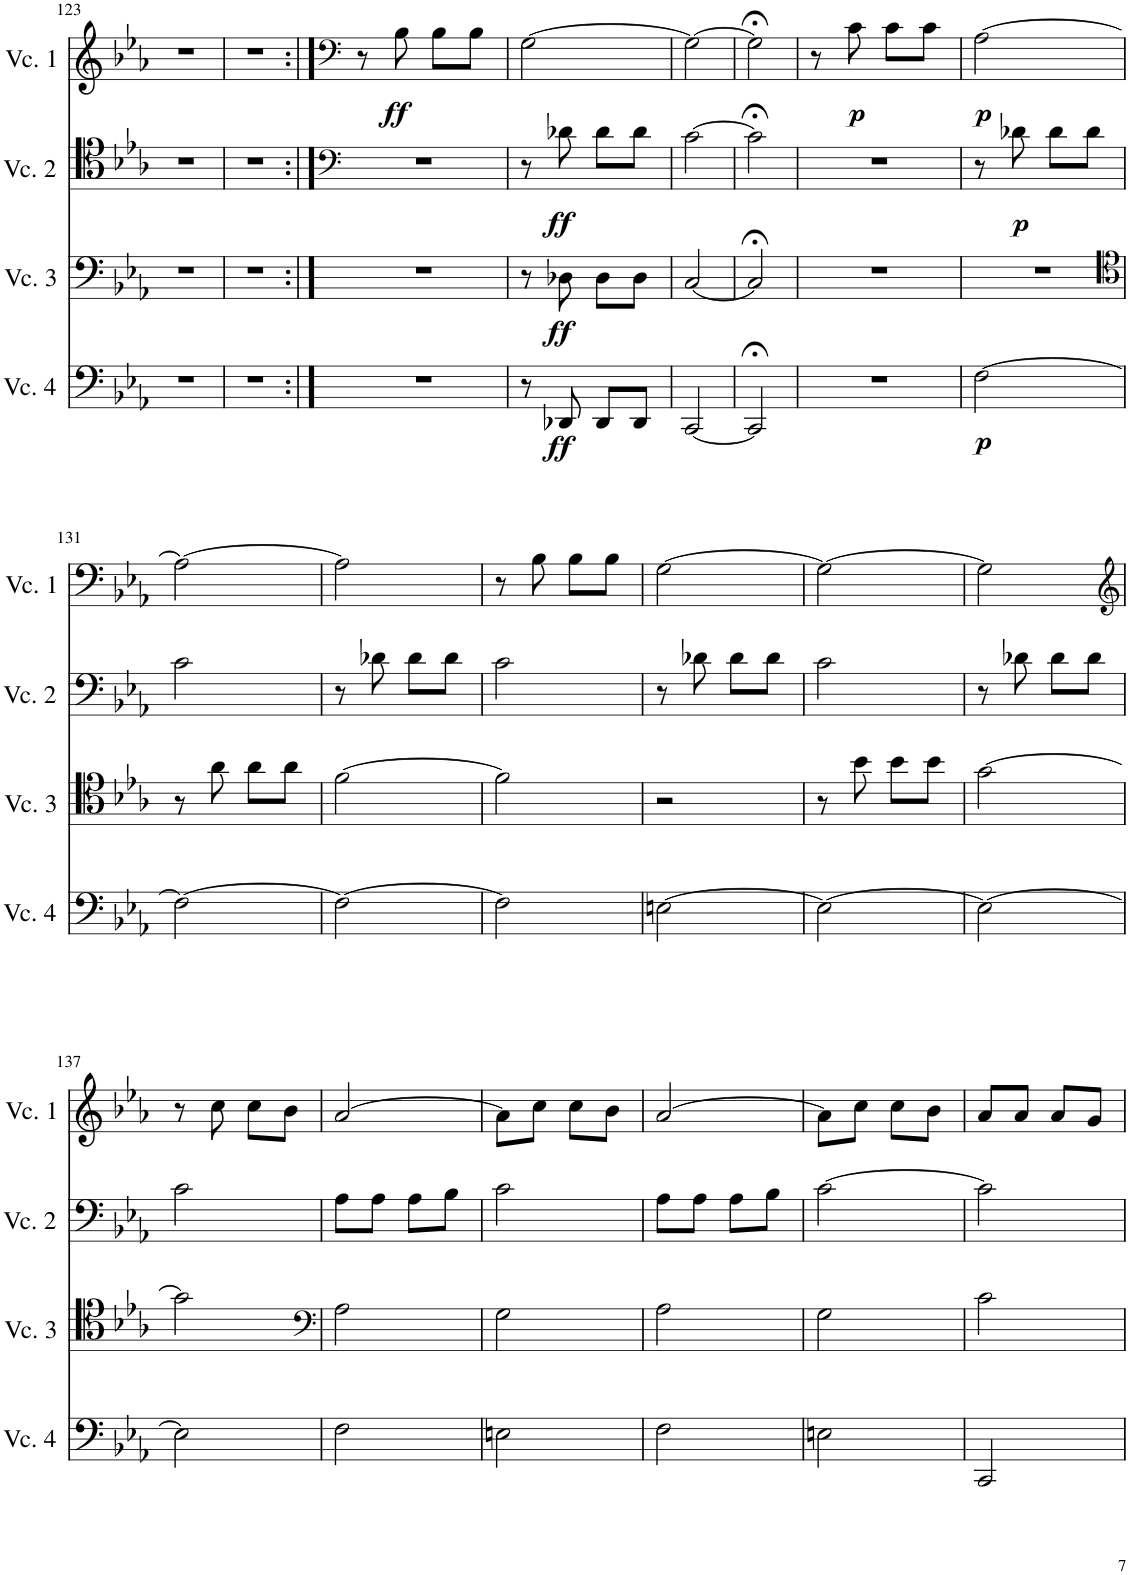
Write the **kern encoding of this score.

**kern	**dynam	**kern	**dynam	**kern	**dynam	**kern	**dynam
*part4	*part4	*part3	*part3	*part2	*part2	*part1	*part1
*staff4	*staff4	*staff3	*staff3	*staff2	*staff2	*staff1	*staff1
*I"Cello 4	*	*I"Cello 3	*	*I"Cello 2	*	*I"Cello 1	*
!!LO:PB:g=z
*clefF4	*	*clefF4	*	*clefC4	*	*clefG2	*
*k[b-e-a-]	*	*k[b-e-a-]	*	*k[b-e-a-]	*	*k[b-e-a-]	*
*M2/4	*	*M2/4	*	*M2/4	*	*M2/4	*
=123	=123	=123	=123	=123	=123	=123	=123
2r	.	2r	.	2r	.	2r	.
=124	=124	=124	=124	=124	=124	=124	=124
2r	.	2r	.	2r	.	2r	.
=125:|!	=125:|!	=125:|!	=125:|!	=125:|!	=125:|!	=125:|!	=125:|!
*	*	*	*	*clefF4	*	*clefF4	*
2r	.	2r	.	2r	.	8r	.
!	!	!	!	!	!	!	!LO:DY:b
.	.	.	.	.	.	8B-\	ff
.	.	.	.	.	.	8B-\L	.
.	.	.	.	.	.	8B-\J	.
=126	=126	=126	=126	=126	=126	=126	=126
8r	.	8r	.	8r	.	[2G\	.
!	!LO:DY:b	!	!LO:DY:b	!	!LO:DY:b	!	!
8DD-X/	ff	8D-X\	ff	8d-X\	ff	.	.
8DD-/L	.	8D-\L	.	8d-\L	.	.	.
8DD-/J	.	8D-\J	.	8d-\J	.	.	.
=127	=127	=127	=127	=127	=127	=127	=127
[2CC/	.	[2C/	.	[2c\	.	2G\_	.
=128	=128	=128	=128	=128	=128	=128	=128
2CC;</]	.	2C;</]	.	2c;<\]	.	2G;<\]	.
=129	=129	=129	=129	=129	=129	=129	=129
2r	.	2r	.	2r	.	8r	.
!	!	!	!	!	!	!	!LO:DY:b
.	.	.	.	.	.	8c\	p
.	.	.	.	.	.	8c\L	.
.	.	.	.	.	.	8c\J	.
=130	=130	=130	=130	=130	=130	=130	=130
!	!LO:DY:b	!	!	!	!	!	!LO:DY:b
[2F\	p	2r	.	8r	.	[2A-\	p
!	!	!	!	!	!LO:DY:b	!	!
.	.	.	.	8d-X\	p	.	.
.	.	.	.	8d-\L	.	.	.
.	.	.	.	8d-\J	.	.	.
!!LO:LB:g=z
=131	=131	=131	=131	=131	=131	=131	=131
*	*	*clefC4	*	*	*	*	*
2F\_	.	8r	.	2c\	.	2A-\_	.
.	.	8a-\	.	.	.	.	.
.	.	8a-\L	.	.	.	.	.
.	.	8a-\J	.	.	.	.	.
=132	=132	=132	=132	=132	=132	=132	=132
2F\_	.	[2f\	.	8r	.	2A-\]	.
.	.	.	.	8d-X\	.	.	.
.	.	.	.	8d-\L	.	.	.
.	.	.	.	8d-\J	.	.	.
=133	=133	=133	=133	=133	=133	=133	=133
2F\]	.	2f\]	.	2c\	.	8r	.
.	.	.	.	.	.	8B-\	.
.	.	.	.	.	.	8B-\L	.
.	.	.	.	.	.	8B-\J	.
=134	=134	=134	=134	=134	=134	=134	=134
[2En\	.	2r	.	8r	.	[2G\	.
.	.	.	.	8d-X\	.	.	.
.	.	.	.	8d-\L	.	.	.
.	.	.	.	8d-\J	.	.	.
=135	=135	=135	=135	=135	=135	=135	=135
2E\_	.	8r	.	2c\	.	2G\_	.
.	.	8b-\	.	.	.	.	.
.	.	8b-\L	.	.	.	.	.
.	.	8b-\J	.	.	.	.	.
=136	=136	=136	=136	=136	=136	=136	=136
2E\_	.	[2g\	.	8r	.	2G\]	.
.	.	.	.	8d-X\	.	.	.
.	.	.	.	8d-\L	.	.	.
.	.	.	.	8d-\J	.	.	.
!!LO:LB:g=z
=137	=137	=137	=137	=137	=137	=137	=137
*	*	*	*	*	*	*clefG2	*
2E\]	.	2g\]	.	2c\	.	8r	.
.	.	.	.	.	.	8cc\	.
.	.	.	.	.	.	8cc\L	.
.	.	.	.	.	.	8b-\J	.
=138	=138	=138	=138	=138	=138	=138	=138
*	*	*clefF4	*	*	*	*	*
2F\	.	2A-\	.	8A-\L	.	[2a-/	.
.	.	.	.	8A-\J	.	.	.
.	.	.	.	8A-\L	.	.	.
.	.	.	.	8B-\J	.	.	.
=139	=139	=139	=139	=139	=139	=139	=139
2En\	.	2G\	.	2c\	.	8a-\L]	.
.	.	.	.	.	.	8cc\J	.
.	.	.	.	.	.	8cc\L	.
.	.	.	.	.	.	8b-\J	.
=140	=140	=140	=140	=140	=140	=140	=140
2F\	.	2A-\	.	8A-\L	.	[2a-/	.
.	.	.	.	8A-\J	.	.	.
.	.	.	.	8A-\L	.	.	.
.	.	.	.	8B-\J	.	.	.
=141	=141	=141	=141	=141	=141	=141	=141
2En\	.	2G\	.	[2c\	.	8a-\L]	.
.	.	.	.	.	.	8cc\J	.
.	.	.	.	.	.	8cc\L	.
.	.	.	.	.	.	8b-\J	.
=142	=142	=142	=142	=142	=142	=142	=142
2CC/	.	2c\	.	2c\]	.	8a-/L	.
.	.	.	.	.	.	8a-/J	.
.	.	.	.	.	.	8a-/L	.
.	.	.	.	.	.	8g/J	.
=	=	=	=	=	=	=	=
*-	*-	*-	*-	*-	*-	*-	*-
